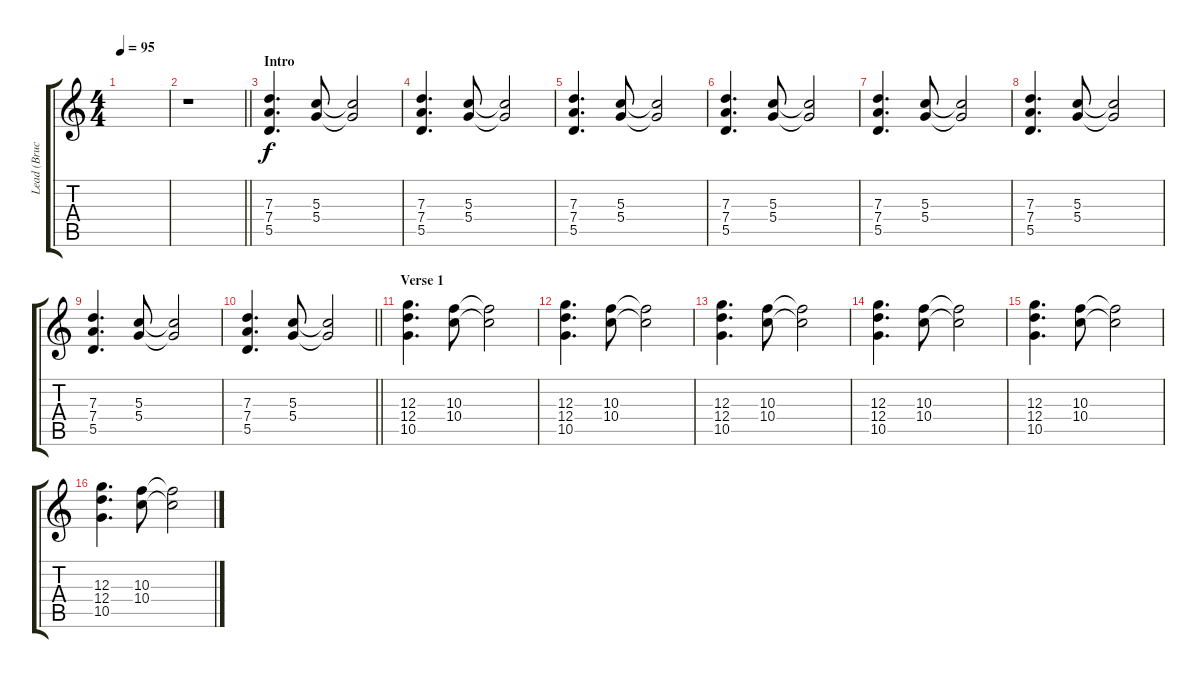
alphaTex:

\track ("Lead (Bruce Kulick)" "Lead (Bruc") {instrument distortionguitar}
\staff {score tabs}
\tuning (E4 B3 G3 D3 A2 E2) {hide}
\ts (4 4)
\tempo 95
\clef g2
\ks c
|
\barLineRight lightlight
r.1 |
\section ("" "Intro")
(7.3 7.4 5.5).4{d} (5.3 5.4).8 (5.3{t} 5.4{t}).2 |
(7.3 7.4 5.5).4{d} (5.3 5.4).8 (5.3{t} 5.4{t}).2 |
(7.3 7.4 5.5).4{d} (5.3 5.4).8 (5.3{t} 5.4{t}).2 |
(7.3 7.4 5.5).4{d} (5.3 5.4).8 (5.3{t} 5.4{t}).2 |
(7.3 7.4 5.5).4{d} (5.3 5.4).8 (5.3{t} 5.4{t}).2 |
(7.3 7.4 5.5).4{d} (5.3 5.4).8 (5.3{t} 5.4{t}).2 |
(7.3 7.4 5.5).4{d} (5.3 5.4).8 (5.3{t} 5.4{t}).2 |
\barLineRight lightlight
(7.3 7.4 5.5).4{d} (5.3 5.4).8 (5.3{t} 5.4{t}).2 |
\section ("" "Verse 1")
(12.3 12.4 10.5).4{d} (10.3 10.4).8 (10.3{t} 10.4{t}).2 |
(12.3 12.4 10.5).4{d} (10.3 10.4).8 (10.3{t} 10.4{t}).2 |
(12.3 12.4 10.5).4{d} (10.3 10.4).8 (10.3{t} 10.4{t}).2 |
(12.3 12.4 10.5).4{d} (10.3 10.4).8 (10.3{t} 10.4{t}).2 |
(12.3 12.4 10.5).4{d} (10.3 10.4).8 (10.3{t} 10.4{t}).2 |
(12.3 12.4 10.5).4{d} (10.3 10.4).8 (10.3{t} 10.4{t}).2
